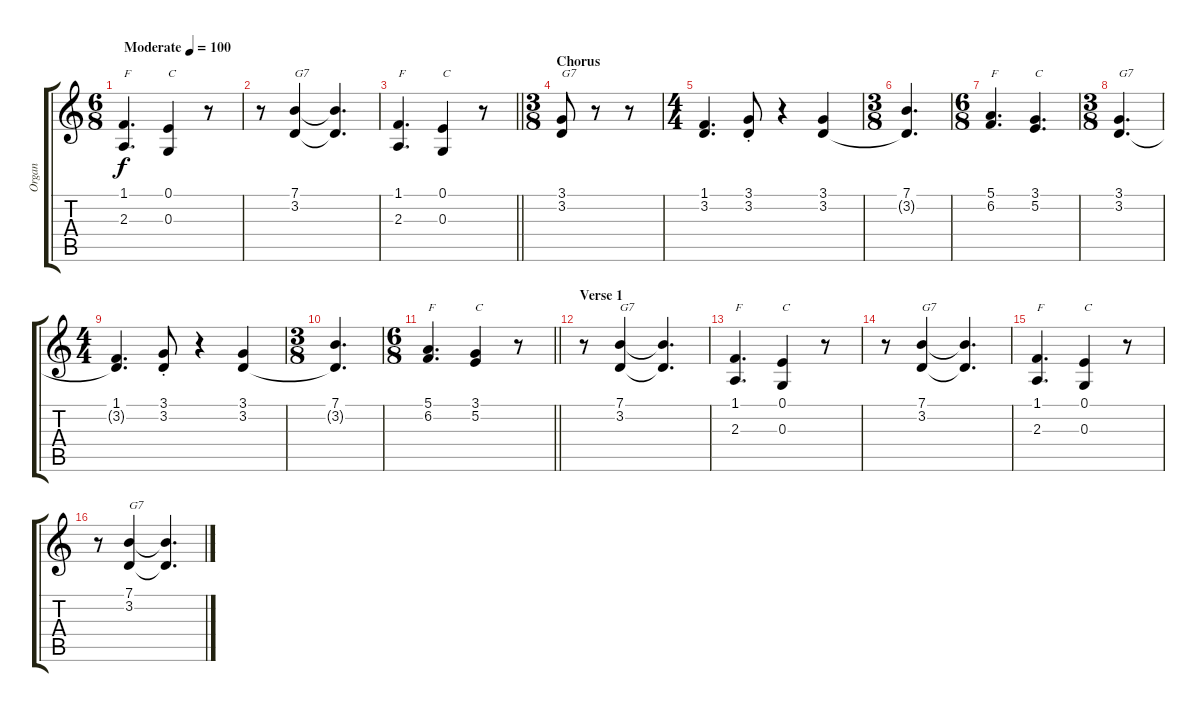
\track ("Organ" "Organ") {instrument drawbarorgan}
\staff {score tabs}
\tuning (E4 B3 G3 D3 A2 E2) {hide}
\ts (6 8)
\tempo (100 "Moderate")
\clef g2
\ks c
(1.1 2.3).4{d txt "F" dy f instrument drawbarorgan} (0.1 0.3).4{txt "C"} r.8 |
r.8 (7.1 3.2).4{txt "G7"} (7.1{t} 3.2{t}).4{d} |
\barLineRight lightlight
(1.1 2.3).4{d txt "F"} (0.1 0.3).4{txt "C"} r.8 |
\ts (3 8)
\section ("" "Chorus")
(3.1 3.2).8{txt "G7"} r.8 r.8 |
\ts (4 4)
(1.1 3.2).4{d} (3.1{st} 3.2{st}).8 r.4 (3.1 3.2).4 |
\ts (3 8)
(7.1 3.2{t}).4{d} |
\ts (6 8)
(5.1 6.2).4{d txt "F"} (3.1 5.2).4{d txt "C"} |
\ts (3 8)
(3.1 3.2).4{d txt "G7"} |
\ts (4 4)
(1.1 3.2{t}).4{d} (3.1{st} 3.2{st}).8 r.4 (3.1 3.2).4 |
\ts (3 8)
(7.1 3.2{t}).4{d} |
\ts (6 8)
\barLineRight lightlight
(5.1 6.2).4{d txt "F"} (3.1 5.2).4{txt "C"} r.8 |
\section ("" "Verse 1")
r.8 (7.1 3.2).4{txt "G7"} (7.1{t} 3.2{t}).4{d} |
(1.1 2.3).4{d txt "F"} (0.1 0.3).4{txt "C"} r.8 |
r.8 (7.1 3.2).4{txt "G7"} (7.1{t} 3.2{t}).4{d} |
(1.1 2.3).4{d txt "F"} (0.1 0.3).4{txt "C"} r.8 |
r.8 (7.1 3.2).4{txt "G7"} (7.1{t} 3.2{t}).4{d}
